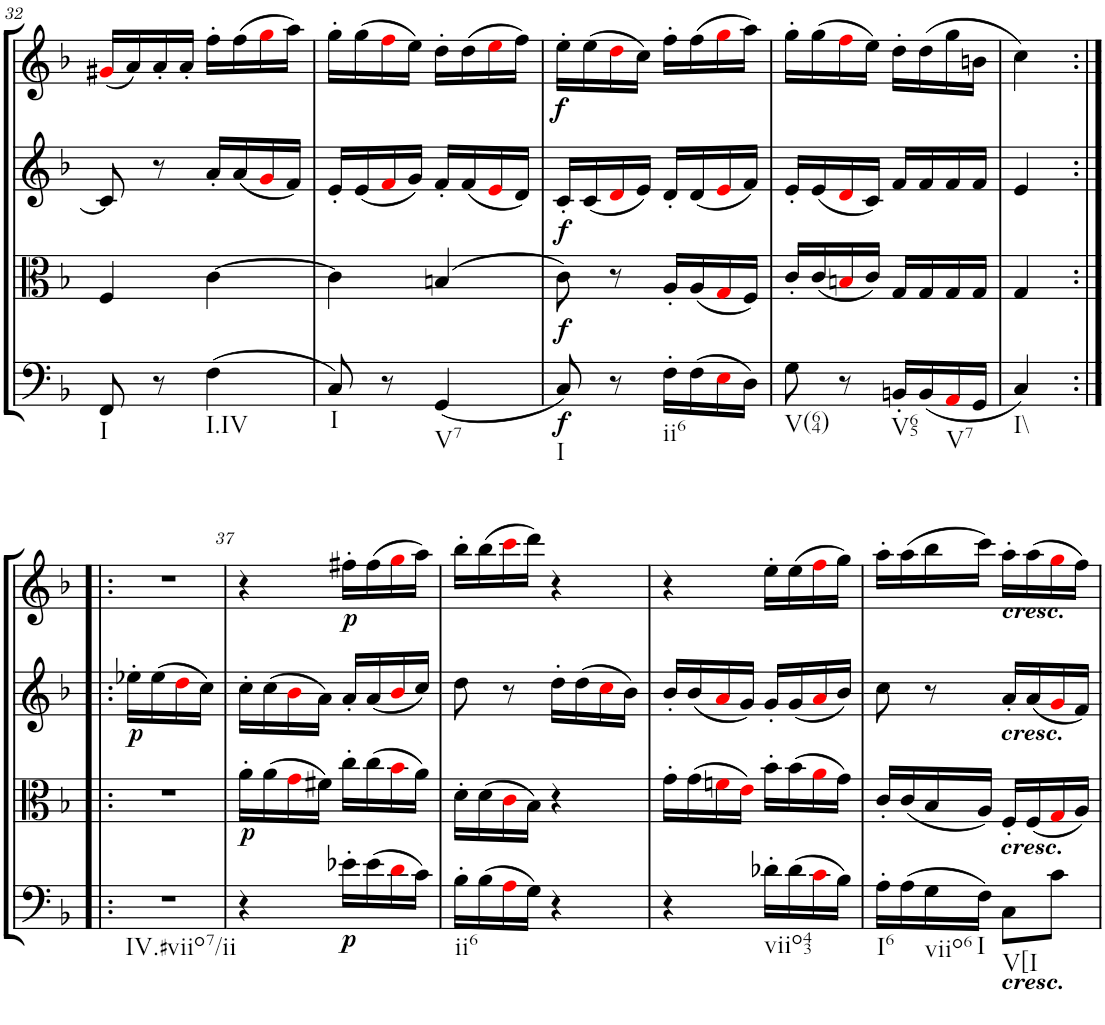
**kern	**dynam	**kern	**dynam	**kern	**dynam	**kern	**dynam
*part4	*part4	*part3	*part3	*part2	*part2	*part1	*part1
*staff4	*staff4	*staff3	*staff3	*staff2	*staff2	*staff1	*staff1
*I"Cello	*	*I"Viola	*	*I"2nd Violin	*	*I"1st Violin	*
*	*	*I'Vla	*	*I'Vln	*	*I'Vln	*
!!LO:PB:g=z
*clefF4	*	*clefC3	*	*clefG2	*	*clefG2	*
*k[b-]	*	*k[b-]	*	*k[b-]	*	*k[b-]	*
*F:	*	*F:	*	*F:	*	*F:	*
*M2/4	*	*M2/4	*	*M2/4	*	*M2/4	*
=32	=32	=32	=32	=32	=32	=32	=32
!LO:TX:b:t=I	!	!	!	!	!	!	!
8FF/	.	4F/	.	8c/]	.	(16g#Xi/LL	.
.	.	.	.	.	.	16a/)	.
8r	.	.	.	8r	.	16a'/	.
.	.	.	.	.	.	16a'/JJ	.
!LO:TX:b:t=I.IV	!	!	!	!	!	!	!
(4F\	.	[4c\	.	16a'/LL	.	16ff'\LL	.
.	.	.	.	(16a/	.	(16ff\	.
.	.	.	.	16gi/	.	16ggi\	.
.	.	.	.	16f/JJ)	.	16aa\JJ)	.
=33	=33	=33	=33	=33	=33	=33	=33
!LO:TX:b:t=I	!	!	!	!	!	!	!
8C/)	.	4c\]	.	16e'/LL	.	16gg'\LL	.
.	.	.	.	(16e/	.	(16gg\	.
8r	.	.	.	16fi/	.	16ffi\	.
.	.	.	.	16g/JJ)	.	16ee\JJ)	.
!LO:TX:b:t=V7	!	!	!	!	!	!	!
(4GG/	.	(4Bn/	.	16f'/LL	.	16dd'\LL	.
.	.	.	.	(16f/	.	(16dd\	.
.	.	.	.	16ei/	.	16eei\	.
.	.	.	.	16d/JJ)	.	16ff\JJ)	.
=34	=34	=34	=34	=34	=34	=34	=34
!LO:TX:b:t=I	!	!	!	!	!	!	!
!	!LO:DY:b	!	!LO:DY:b	!	!	!	!
!	!	!	!LO:DY:n=1:a	!	!	!	!LO:DY:b
8C/)	f	8c\)	f f	16c'/LL	.	16ee'\LL	f
.	.	.	.	(16c/	.	(16ee\	.
8r	.	8r	.	16di/	.	16ddi\	.
.	.	.	.	16e/JJ)	.	16cc\JJ)	.
!LO:TX:b:t=ii6	!	!	!	!	!	!	!
16F'\LL	.	16A'/LL	.	16d'/LL	.	16ff'\LL	.
(16F\	.	(16A/	.	(16d/	.	(16ff\	.
16Ei\	.	16Gi/	.	16ei/	.	16ggi\	.
16D\JJ)	.	16F/JJ)	.	16f/JJ)	.	16aa\JJ)	.
=35	=35	=35	=35	=35	=35	=35	=35
!LO:TX:b:t=V(64)	!	!	!	!	!	!	!
8G\	.	16c'/LL	.	16e'/LL	.	16gg'\LL	.
.	.	(16c/	.	(16e/	.	(16gg\	.
8r	.	16Bni/	.	16di/	.	16ffi\	.
.	.	16c/JJ)	.	16c/JJ)	.	16ee\JJ)	.
!LO:TX:b:t=V65	!	!	!	!	!	!	!
16BBn'/LL	.	16G/LL	.	16f/LL	.	16dd'\LL	.
(16BB/	.	16G/	.	16f/	.	(16dd\	.
!LO:TX:b:t=V7	!	!	!	!	!	!	!
16AAi/	.	16G/	.	16f/	.	16gg\	.
16GG/JJ	.	16G/JJ	.	16f/JJ	.	16bn\JJ	.
=36	=36	=36	=36	=36	=36	=36	=36
!LO:TX:b:t=I\\	!	!	!	!	!	!	!
4C/)	.	4G/	.	4e/	.	4cc\)	.
!!LO:LB:g=z
=36X3:|!|:	=36X3:|!|:	=36X3:|!|:	=36X3:|!|:	=36X3:|!|:	=36X3:|!|:	=36X3:|!|:	=36X3:|!|:
!LO:TX:b:t=IV.#viio7/ii	!	!	!	!	!	!	!
!	!	!	!	!	!LO:DY:b	!	!
2r	.	2r	.	16ee-X'\LL	p	2r	.
.	.	.	.	(16ee-\	.	.	.
.	.	.	.	16ddi\	.	.	.
.	.	.	.	16cc\JJ)	.	.	.
.	.	.	.	4ryy	.	.	.
=37	=37	=37	=37	=37	=37	=37	=37
!	!	!	!LO:DY:b	!	!	!	!
4r	.	16a'\LL	p	16cc'\LL	.	4r	.
.	.	(16a\	.	(16cc\	.	.	.
.	.	16gi\	.	16b-i\	.	.	.
.	.	16f#X\JJ)	.	16a\JJ)	.	.	.
!	!LO:DY:b	!	!	!	!	!	!LO:DY:b
16e-X'\LL	p	16cc'\LL	.	16a'/LL	.	16ff#X'\LL	p
(16e-\	.	(16cc\	.	(16a/	.	(16ff#\	.
16di\	.	16b-i\	.	16b-i/	.	16ggi\	.
16c\JJ)	.	16a\JJ)	.	16cc/JJ)	.	16aa\JJ)	.
=38	=38	=38	=38	=38	=38	=38	=38
!LO:TX:b:t=ii6	!	!	!	!	!	!	!
16B-'\LL	.	16d'\LL	.	8dd\	.	16bb-'\LL	.
(16B-\	.	(16d\	.	.	.	(16bb-\	.
16Ai\	.	16ci\	.	8r	.	16ccci\	.
16G\JJ)	.	16B-\JJ)	.	.	.	16ddd\JJ)	.
4r	.	4r	.	16dd'\LL	.	4r	.
.	.	.	.	(16dd\	.	.	.
.	.	.	.	16cci\	.	.	.
.	.	.	.	16b-\JJ)	.	.	.
=39	=39	=39	=39	=39	=39	=39	=39
4r	.	16g'\LL	.	16b-'/LL	.	4r	.
.	.	(16g\	.	(16b-/	.	.	.
.	.	16fni\	.	16ai/	.	.	.
.	.	16ei\JJ)	.	16g/JJ)	.	.	.
!LO:TX:b:t=viio43	!	!	!	!	!	!	!
16d-X'\LL	.	16b-'\LL	.	16g'/LL	.	16ee'\LL	.
(16d-\	.	(16b-\	.	(16g/	.	(16ee\	.
16ci\	.	16ai\	.	16ai/	.	16ffi\	.
16B-\JJ)	.	16g\JJ)	.	16b-/JJ)	.	16gg\JJ)	.
=40	=40	=40	=40	=40	=40	=40	=40
!LO:TX:b:t=I6	!	!	!	!	!	!	!
16A'\LL	.	16c'/LL	.	8cc\	.	16aa'\LL	.
(16A\	.	(16c/	.	.	.	(16aa\	.
!LO:TX:b:t=viio6	!	!	!	!	!	!	!
16G\	.	16B-/	.	8r	.	16bb-\	.
!LO:TX:b:t=I	!	!	!	!	!	!	!
16F\JJ)	.	16A/JJ)	.	.	.	16ccc\JJ)	.
!	!	!	!	!	!	!LO:TX:a:Bi:t=cresc.	!
!	!	!	!	!LO:TX:b:Bi:t=cresc.	!	!	!
!	!	!LO:TX:b:Bi:t=cresc.	!	!	!	!	!
!LO:TX:b:Bi:t=cresc.	!	!	!	!	!	!	!
!LO:TX:b:t=V[I	!	!	!	!	!	!	!
8C\L	.	16F'/LL	.	16a'/LL	.	16aa'\LL	.
.	.	(16F/	.	(16a/	.	(16aa\	.
8c\J	.	16Gi/	.	16gi/	.	16ggi\	.
.	.	16A/JJ)	.	16f/JJ)	.	16ff\JJ)	.
=	=	=	=	=	=	=	=
*-	*-	*-	*-	*-	*-	*-	*-
